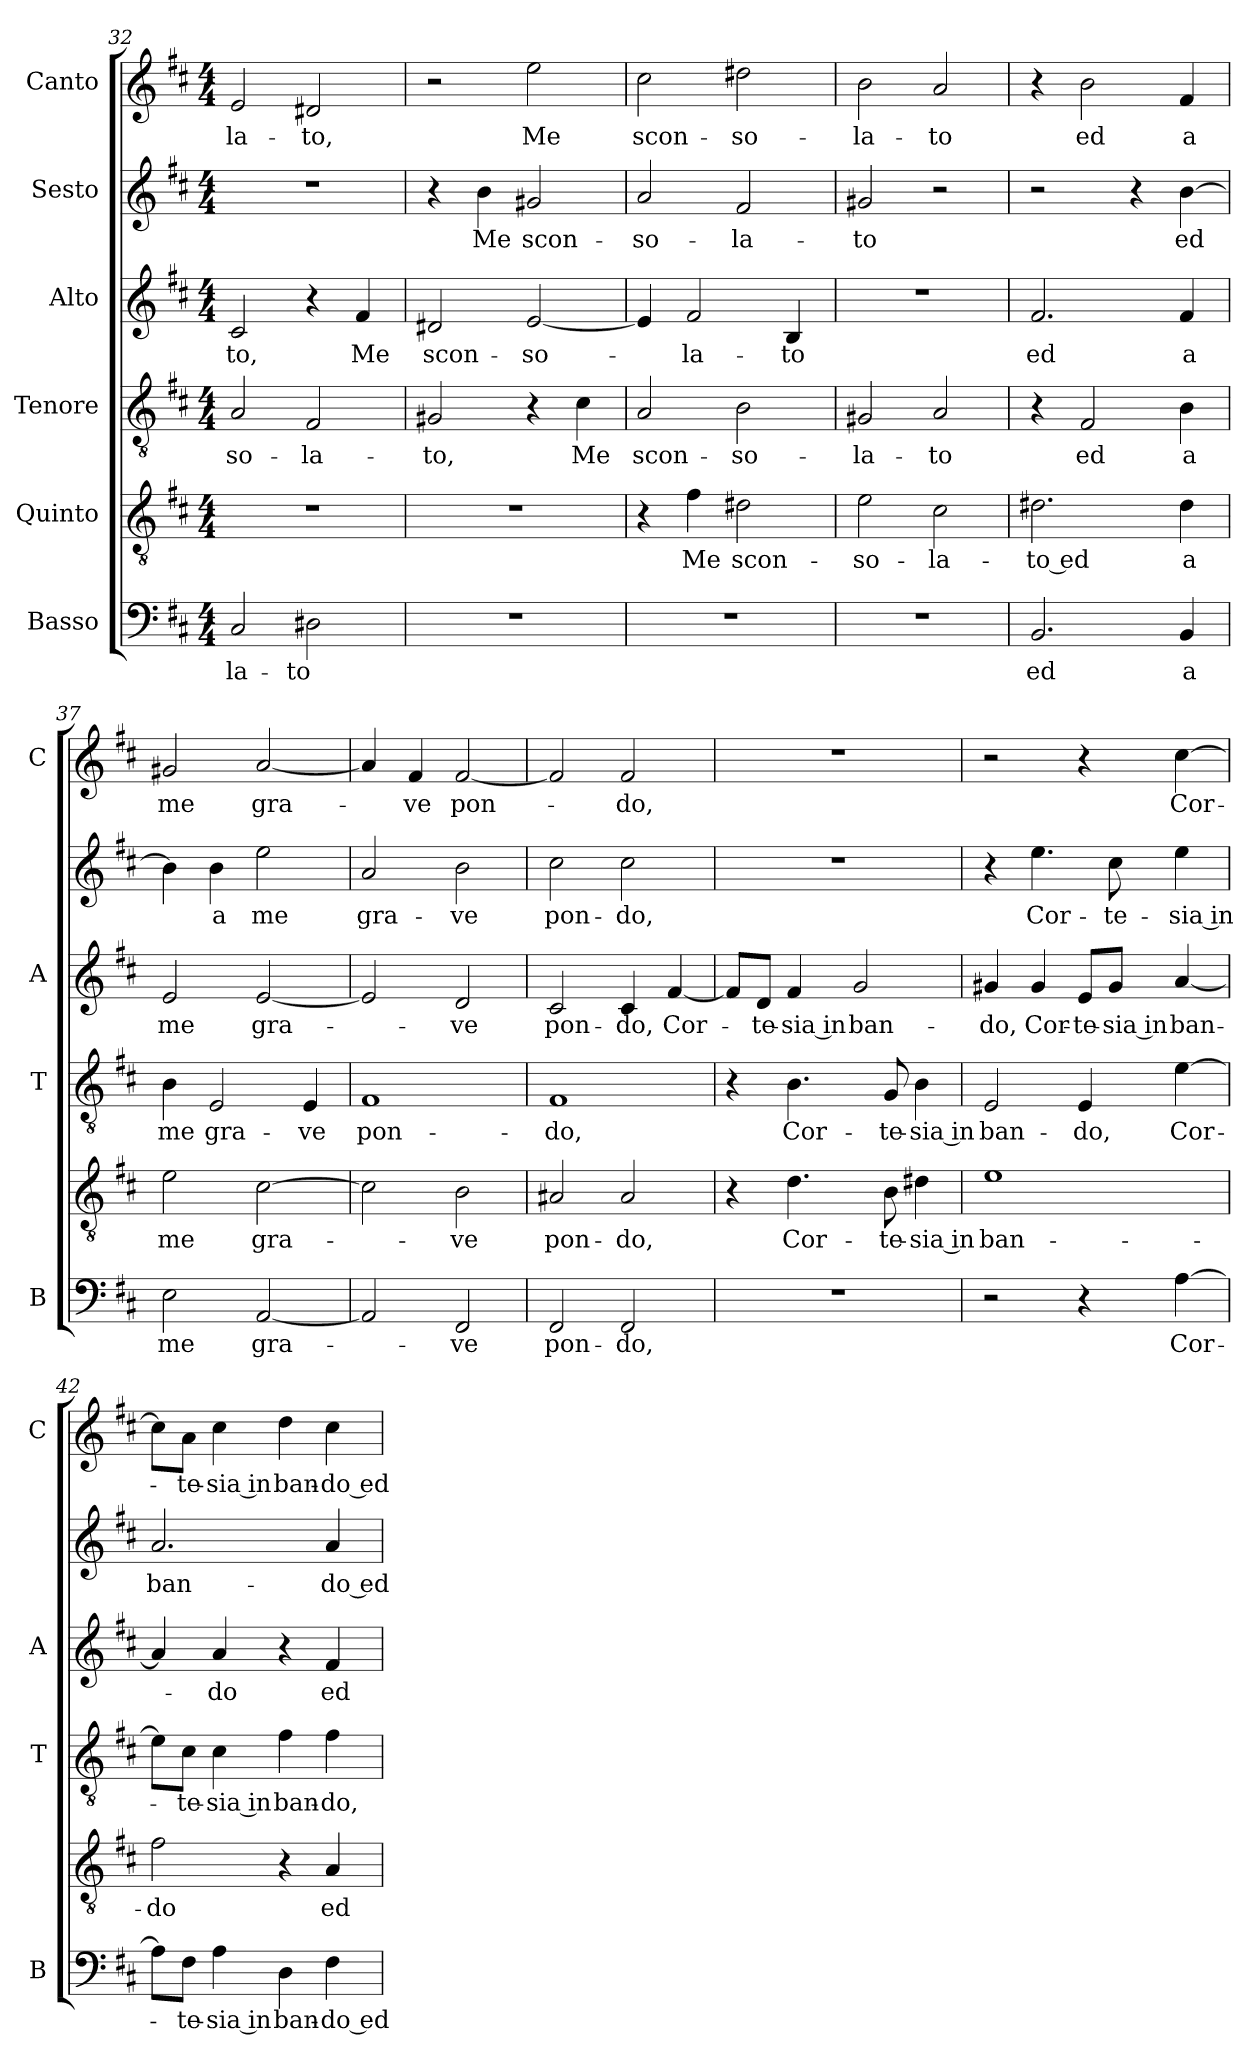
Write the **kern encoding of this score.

**kern	**text	**kern	**text	**kern	**text	**kern	**text	**kern	**text	**kern	**text
*part6	*part6	*part5	*part5	*part4	*part4	*part3	*part3	*part2	*part2	*part1	*part1
*staff6	*staff6	*staff5	*staff5	*staff4	*staff4	*staff3	*staff3	*staff2	*staff2	*staff1	*staff1
*I"Basso	*	*I"Quinto	*	*I"Tenore	*	*I"Alto	*	*I"Sesto	*	*I"Canto	*
*I'B	*	*	*	*I'T	*	*I'A	*	*	*	*I'C	*
*clefF4	*	*clefGv2	*	*clefGv2	*	*clefG2	*	*clefG2	*	*clefG2	*
*k[f#c#]	*	*k[f#c#]	*	*k[f#c#]	*	*k[f#c#]	*	*k[f#c#]	*	*k[f#c#]	*
*D:	*	*D:	*	*D:	*	*D:	*	*D:	*	*D:	*
*M4/4	*	*M4/4	*	*M4/4	*	*M4/4	*	*M4/4	*	*M4/4	*
=32	=32	=32	=32	=32	=32	=32	=32	=32	=32	=32	=32
!	!LO:LY:b	!	!	!	!LO:LY:b	!	!LO:LY:b	!	!	!	!LO:LY:b
2C#/	-la-	1r	.	2A/	-so-	2c#/	-to,	1r	.	2e/	-la-
!	!LO:LY:b	!	!	!	!LO:LY:b	!	!	!	!	!	!LO:LY:b
2D#X\	-to	.	.	2F#/	-la-	4r	.	.	.	2d#X/	-to,
!	!	!	!	!	!	!	!LO:LY:b	!	!	!	!
.	.	.	.	.	.	4f#/	Me	.	.	.	.
=33	=33	=33	=33	=33	=33	=33	=33	=33	=33	=33	=33
!	!	!	!	!	!LO:LY:b	!	!LO:LY:b	!	!	!	!
1r	.	1r	.	2G#X/	-to,	2d#X/	scon-	4r	.	2r	.
!	!	!	!	!	!	!	!	!	!LO:LY:b	!	!
.	.	.	.	.	.	.	.	4b\	Me	.	.
!	!	!	!	!	!	!	!LO:LY:b	!	!LO:LY:b	!	!LO:LY:b
.	.	.	.	4r	.	[2e/	-so-	2g#X/	scon-	2ee\	Me
!	!	!	!	!	!LO:LY:b	!	!	!	!	!	!
.	.	.	.	4c#\	Me	.	.	.	.	.	.
=34	=34	=34	=34	=34	=34	=34	=34	=34	=34	=34	=34
!	!	!	!	!	!LO:LY:b	!	!	!	!LO:LY:b	!	!LO:LY:b
1r	.	4r	.	2A/	scon-	4e/]	.	2a/	-so-	2cc#\	scon-
!	!	!	!LO:LY:b	!	!	!	!LO:LY:b	!	!	!	!
.	.	4f#\	Me	.	.	2f#/	-la-	.	.	.	.
!	!	!	!LO:LY:b	!	!LO:LY:b	!	!	!	!LO:LY:b	!	!LO:LY:b
.	.	2d#X\	scon-	2B\	-so-	.	.	2f#/	-la-	2dd#X\	-so-
!	!	!	!	!	!	!	!LO:LY:b	!	!	!	!
.	.	.	.	.	.	4B/	-to	.	.	.	.
=35	=35	=35	=35	=35	=35	=35	=35	=35	=35	=35	=35
!	!	!	!LO:LY:b	!	!LO:LY:b	!	!	!	!LO:LY:b	!	!LO:LY:b
1r	.	2e\	-so-	2G#X/	-la-	1r	.	2g#X/	-to	2b\	-la-
!	!	!	!LO:LY:b	!	!LO:LY:b	!	!	!	!	!	!LO:LY:b
.	.	2c#\	-la-	2A/	-to	.	.	2r	.	2a/	-to
=36	=36	=36	=36	=36	=36	=36	=36	=36	=36	=36	=36
!	!LO:LY:b	!	!LO:LY:b	!	!	!	!LO:LY:b	!	!	!	!
2.BB/	ed	2.d#X\	-to ed	4r	.	2.f#/	ed	2r	.	4r	.
!	!	!	!	!	!LO:LY:b	!	!	!	!	!	!LO:LY:b
.	.	.	.	2F#/	ed	.	.	.	.	2b\	ed
.	.	.	.	.	.	.	.	4r	.	.	.
!	!LO:LY:b	!	!LO:LY:b	!	!LO:LY:b	!	!LO:LY:b	!	!LO:LY:b	!	!LO:LY:b
4BB/	a	4d#\	a	4B\	a	4f#/	a	[4b\	ed	4f#/	a
=37	=37	=37	=37	=37	=37	=37	=37	=37	=37	=37	=37
!	!LO:LY:b	!	!LO:LY:b	!	!LO:LY:b	!	!LO:LY:b	!	!	!	!LO:LY:b
2E\	me	2e\	me	4B\	me	2e/	me	4b\]	.	2g#X/	me
!	!	!	!	!	!LO:LY:b	!	!	!	!LO:LY:b	!	!
.	.	.	.	2E/	gra-	.	.	4b\	a	.	.
!	!LO:LY:b	!	!LO:LY:b	!	!	!	!LO:LY:b	!	!LO:LY:b	!	!LO:LY:b
[2AA/	gra-	[2c#\	gra-	.	.	[2e/	gra-	2ee\	me	[2a/	gra-
!	!	!	!	!	!LO:LY:b	!	!	!	!	!	!
.	.	.	.	4E/	-ve	.	.	.	.	.	.
=38	=38	=38	=38	=38	=38	=38	=38	=38	=38	=38	=38
!	!	!	!	!	!LO:LY:b	!	!	!	!LO:LY:b	!	!
2AA/]	.	2c#\]	.	1F#	pon-	2e/]	.	2a/	gra-	4a/]	.
!	!	!	!	!	!	!	!	!	!	!	!LO:LY:b
.	.	.	.	.	.	.	.	.	.	4f#/	-ve
!	!LO:LY:b	!	!LO:LY:b	!	!	!	!LO:LY:b	!	!LO:LY:b	!	!LO:LY:b
2FF#/	-ve	2B\	-ve	.	.	2d/	-ve	2b\	-ve	[2f#/	pon-
!!LO:PB:g=z
=39	=39	=39	=39	=39	=39	=39	=39	=39	=39	=39	=39
!	!LO:LY:b	!	!LO:LY:b	!	!LO:LY:b	!	!LO:LY:b	!	!LO:LY:b	!	!
2FF#/	pon-	2A#X/	pon-	1F#	-do,	2c#/	pon-	2cc#\	pon-	2f#/]	.
!	!LO:LY:b	!	!LO:LY:b	!	!	!	!LO:LY:b	!	!LO:LY:b	!	!LO:LY:b
2FF#/	-do,	2A#/	-do,	.	.	4c#/	-do,	2cc#\	-do,	2f#/	-do,
!	!	!	!	!	!	!	!LO:LY:b	!	!	!	!
.	.	.	.	.	.	[4f#/	Cor-	.	.	.	.
=40	=40	=40	=40	=40	=40	=40	=40	=40	=40	=40	=40
1r	.	4r	.	4r	.	8f#/L]	.	1r	.	1r	.
!	!	!	!	!	!	!	!LO:LY:b	!	!	!	!
.	.	.	.	.	.	8d/J	-te-	.	.	.	.
!	!	!	!LO:LY:b	!	!LO:LY:b	!	!LO:LY:b	!	!	!	!
.	.	4.d\	Cor-	4.B\	Cor-	4f#/	-sia in	.	.	.	.
!	!	!	!	!	!	!	!LO:LY:b	!	!	!	!
.	.	.	.	.	.	2g/	ban-	.	.	.	.
!	!	!	!LO:LY:b	!	!LO:LY:b	!	!	!	!	!	!
.	.	8B\	-te-	8G/	-te-	.	.	.	.	.	.
!	!	!	!LO:LY:b	!	!LO:LY:b	!	!	!	!	!	!
.	.	4d#X\	-sia in	4B\	-sia in	.	.	.	.	.	.
=41	=41	=41	=41	=41	=41	=41	=41	=41	=41	=41	=41
!	!	!	!LO:LY:b	!	!LO:LY:b	!	!LO:LY:b	!	!	!	!
2r	.	1e	ban-	2E/	ban-	4g#X/	-do,	4r	.	2r	.
!	!	!	!	!	!	!	!LO:LY:b	!	!LO:LY:b	!	!
.	.	.	.	.	.	4g#/	Cor-	4.ee\	Cor-	.	.
!	!	!	!	!	!LO:LY:b	!	!LO:LY:b	!	!	!	!
4r	.	.	.	4E/	-do,	8e/L	-te-	.	.	4r	.
!	!	!	!	!	!	!	!LO:LY:b	!	!LO:LY:b	!	!
.	.	.	.	.	.	8g#/J	-sia in	8cc#\	-te-	.	.
!	!LO:LY:b	!	!	!	!LO:LY:b	!	!LO:LY:b	!	!LO:LY:b	!	!LO:LY:b
[4A\	Cor-	.	.	[4e\	Cor-	[4a/	ban-	4ee\	-sia in	[4cc#\	Cor-
=42	=42	=42	=42	=42	=42	=42	=42	=42	=42	=42	=42
!	!	!	!LO:LY:b	!	!	!	!	!	!LO:LY:b	!	!
8A\L]	.	2f#\	-do	8e\L]	.	4a/]	.	2.a/	ban-	8cc#\L]	.
!	!LO:LY:b	!	!	!	!LO:LY:b	!	!	!	!	!	!LO:LY:b
8F#\J	-te-	.	.	8c#\J	-te-	.	.	.	.	8a\J	-te-
!	!LO:LY:b	!	!	!	!LO:LY:b	!	!LO:LY:b	!	!	!	!LO:LY:b
4A\	-sia in	.	.	4c#\	-sia in	4a/	-do	.	.	4cc#\	-sia in
!	!LO:LY:b	!	!	!	!LO:LY:b	!	!	!	!	!	!LO:LY:b
4D\	ban-	4r	.	4f#\	ban-	4r	.	.	.	4dd\	ban-
!	!LO:LY:b	!	!LO:LY:b	!	!LO:LY:b	!	!LO:LY:b	!	!LO:LY:b	!	!LO:LY:b
4F#\	-do ed	4A/	ed	4f#\	-do,	4f#/	ed	4a/	-do ed	4cc#\	-do ed
=	=	=	=	=	=	=	=	=	=	=	=
*-	*-	*-	*-	*-	*-	*-	*-	*-	*-	*-	*-
